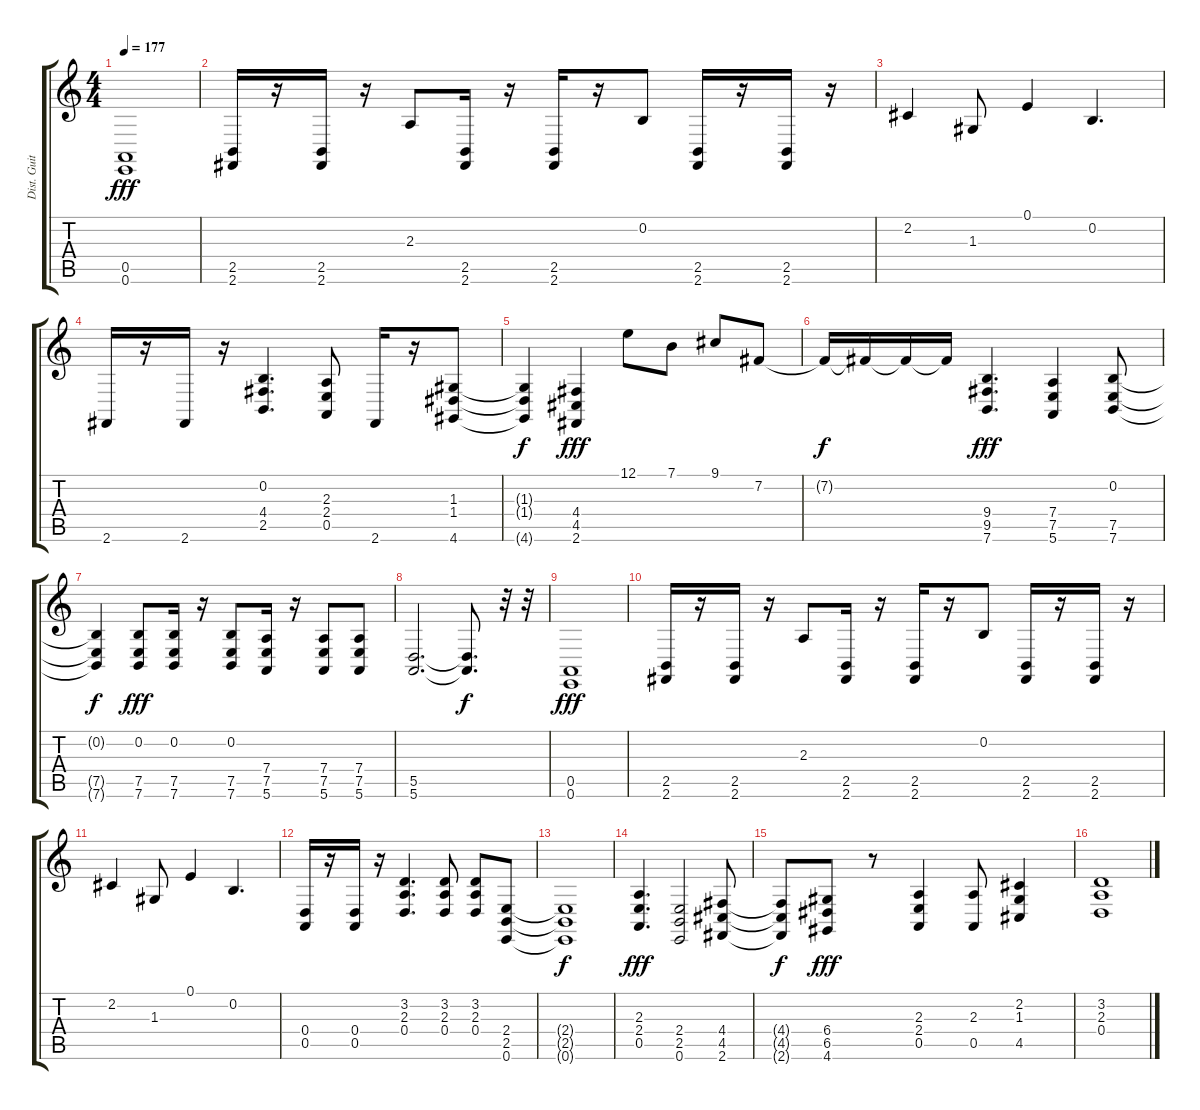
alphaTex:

\track ("Dist. Guitar 4" "Dist. Guit") {instrument lead8bassandlead}
\staff {score tabs}
\tuning (E4 B3 G3 D3 A2 E2) {hide}
\ts (4 4)
\tempo 177
\clef g2
\ks c
(0.5 0.6).1{dy fff} |
(2.5 2.6).16 r.16 (2.5 2.6).16 r.16 2.3.8 (2.5 2.6).16 r.16 (2.5 2.6).16 r.16 0.2.8 (2.5 2.6).16 r.16 (2.5 2.6).16 r.16 |
2.2.4 1.3.8 0.1.4 0.2.4{d} |
2.6.16 r.16 2.6.16 r.16 (0.2 4.4 2.5).4{d} (2.3 2.4 0.5).8 2.6.16 r.16 (1.3 1.4 4.6).8 |
(1.3{t} 1.4{t} 4.6{t}).4{dy f} (4.4 4.5 2.6).4{dy fff} 12.1.8 7.1.8 9.1.8 7.2.8 |
7.2{t}.16{dy f} 7.2{t}.16 7.2{t}.16 7.2{t}.16 (9.4 9.5 7.6).4{d dy fff} (7.4 7.5 5.6).4 (0.2 7.5 7.6).8 |
(0.2{t} 7.5{t} 7.6{t}).4{dy f} (0.2 7.5 7.6).8{dy fff} (0.2 7.5 7.6).16 r.16 (0.2 7.5 7.6).8 (7.4 7.5 5.6).16 r.16 (7.4 7.5 5.6).8 (7.4 7.5 5.6).8 |
(5.5 5.6).2{d} (5.5{t} 5.6{t}).8{d dy f} r.32 r.32 |
(0.5 0.6).1{dy fff} |
(2.5 2.6).16 r.16 (2.5 2.6).16 r.16 2.3.8 (2.5 2.6).16 r.16 (2.5 2.6).16 r.16 0.2.8 (2.5 2.6).16 r.16 (2.5 2.6).16 r.16 |
2.2.4 1.3.8 0.1.4 0.2.4{d} |
(0.4 0.5).16 r.16 (0.4 0.5).16 r.16 (3.2 2.3 0.4).4{d} (3.2 2.3 0.4).8 (3.2 2.3 0.4).8 (2.4 2.5 0.6).8 |
(2.4{t} 2.5{t} 0.6{t}).1{dy f} |
(2.3 2.4 0.5).4{d dy fff} (2.4 2.5 0.6).2 (4.4 4.5 2.6).8 |
(4.4{t} 4.5{t} 2.6{t}).8{dy f} (6.4 6.5 4.6).8{dy fff} r.8 (2.3 2.4 0.5).4 (2.3 0.5).8 (2.2 1.3 4.5).4 |
(3.2 2.3 0.4).1
